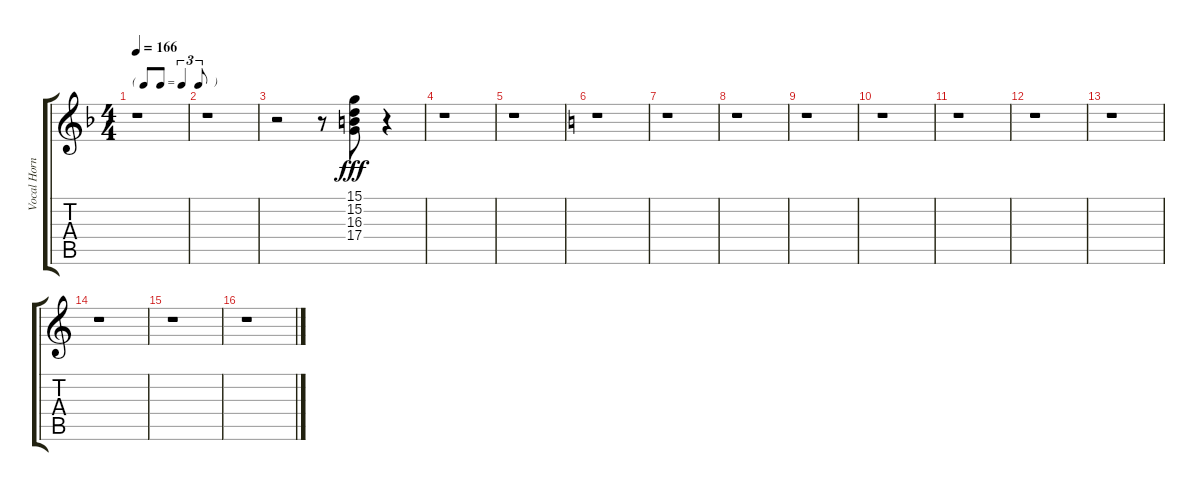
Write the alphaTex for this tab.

\track ("Vocal Horns" "Vocal Horn") {instrument voiceoohs}
\staff {score tabs}
\tuning (E4 B3 G3 D3 A2 E2) {hide}
\ts (4 4)
\tf triplet8th
\tempo 166
\clef g2
\ks f
r.1{dy f} |
r.1 |
r.2 r.8 (15.1 15.2 16.3 17.4).8{dy fff} r.4 |
r.1 |
r.1 |
\ks c
r.1 |
r.1 |
r.1 |
r.1 |
r.1 |
r.1 |
r.1 |
r.1 |
r.1 |
r.1 |
r.1
